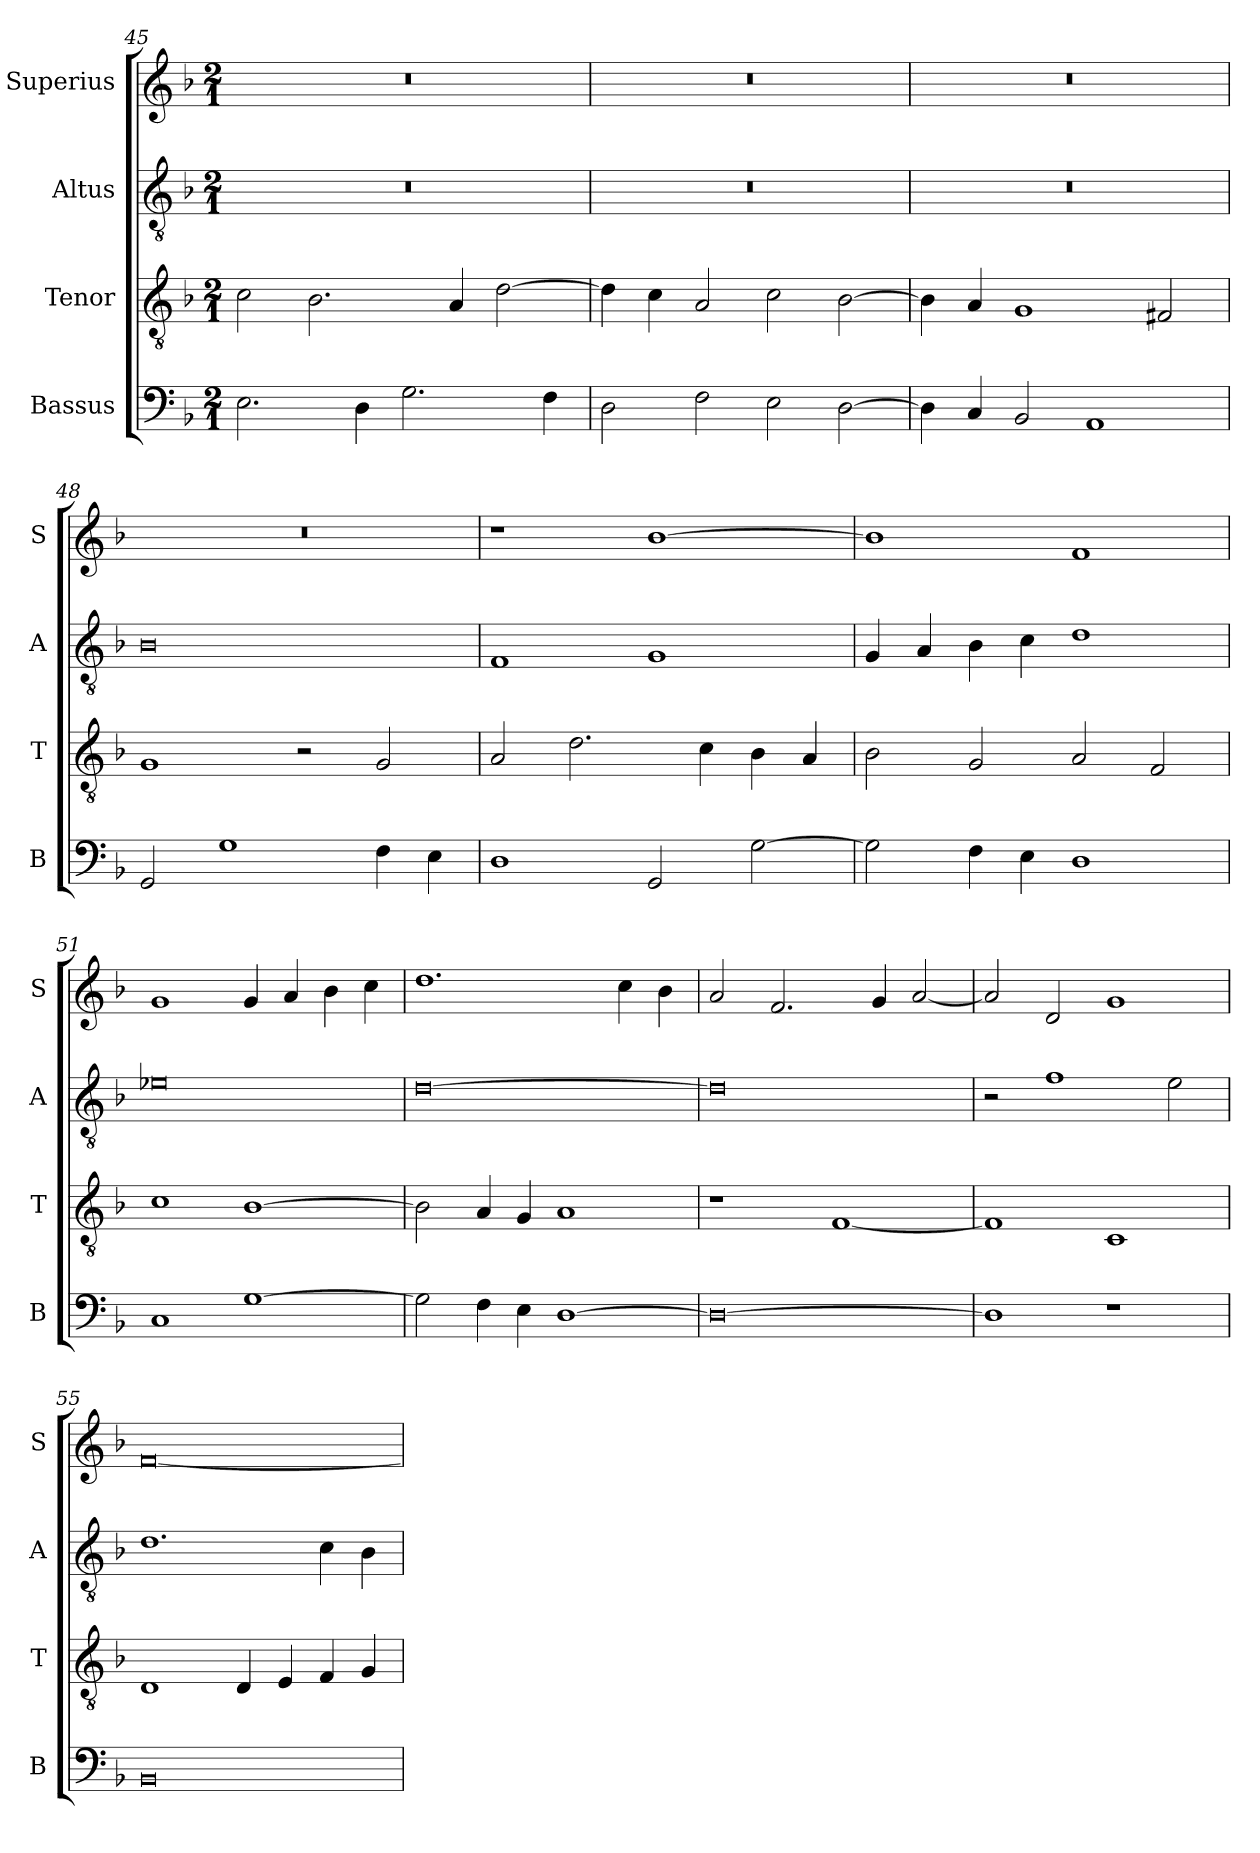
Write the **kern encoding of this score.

**kern	**kern	**kern	**kern
*part4	*part3	*part2	*part1
*staff4	*staff3	*staff2	*staff1
*I"Bassus	*I"Tenor	*I"Altus	*I"Superius
*I'B	*I'T	*I'A	*I'S
*clefF4	*clefGv2	*clefGv2	*clefG2
*k[b-]	*k[b-]	*k[b-]	*k[b-]
*M2/1	*M2/1	*M2/1	*M2/1
=45	=45	=45	=45
2.E\	2c\	0r	0r
.	2.B-\	.	.
4D\	.	.	.
2.G\	.	.	.
.	4A/	.	.
.	[2d\	.	.
4F\	.	.	.
=46	=46	=46	=46
2D\	4d\]	0r	0r
.	4c\	.	.
2F\	2A/	.	.
2E\	2c\	.	.
[2D\	[2B-\	.	.
=47	=47	=47	=47
4D\]	4B-\]	0r	0r
4C/	4A/	.	.
2BB-/	1G	.	.
1AA	.	.	.
.	2F#X/	.	.
=48	=48	=48	=48
2GG/	1G	0B-	0r
1G	.	.	.
.	2r	.	.
4F\	2G/	.	.
4E\	.	.	.
=49	=49	=49	=49
1D	2A/	1F	1r
.	2.d\	.	.
2GG/	.	1G	[1b-
.	4c\	.	.
[2G\	4B-\	.	.
.	4A/	.	.
=50	=50	=50	=50
2G\]	2B-\	4G/	1b-]
.	.	4A/	.
4F\	2G/	4B-\	.
4E\	.	4c\	.
1D	2A/	1d	1f
.	2F/	.	.
=51	=51	=51	=51
1C	1c	0e-X	1g
[1G	[1B-	.	4g/
.	.	.	4a/
.	.	.	4b-\
.	.	.	4cc\
=52	=52	=52	=52
2G\]	2B-\]	[0d	1.dd
4F\	4A/	.	.
4E\	4G/	.	.
[1D	1A	.	.
.	.	.	4cc\
.	.	.	4b-\
=53	=53	=53	=53
0D_	1r	0d]	2a/
.	.	.	2.f/
.	[1F	.	.
.	.	.	4g/
.	.	.	[2a/
=54	=54	=54	=54
1D]	1F]	2r	2a/]
.	.	1f	2d/
1r	1C	.	1g
.	.	2e\	.
=55	=55	=55	=55
0BB-	1D	1.d	[0f
.	4D/	.	.
.	4E/	.	.
.	4F/	4c\	.
.	4G/	4B-\	.
=	=	=	=
*-	*-	*-	*-
